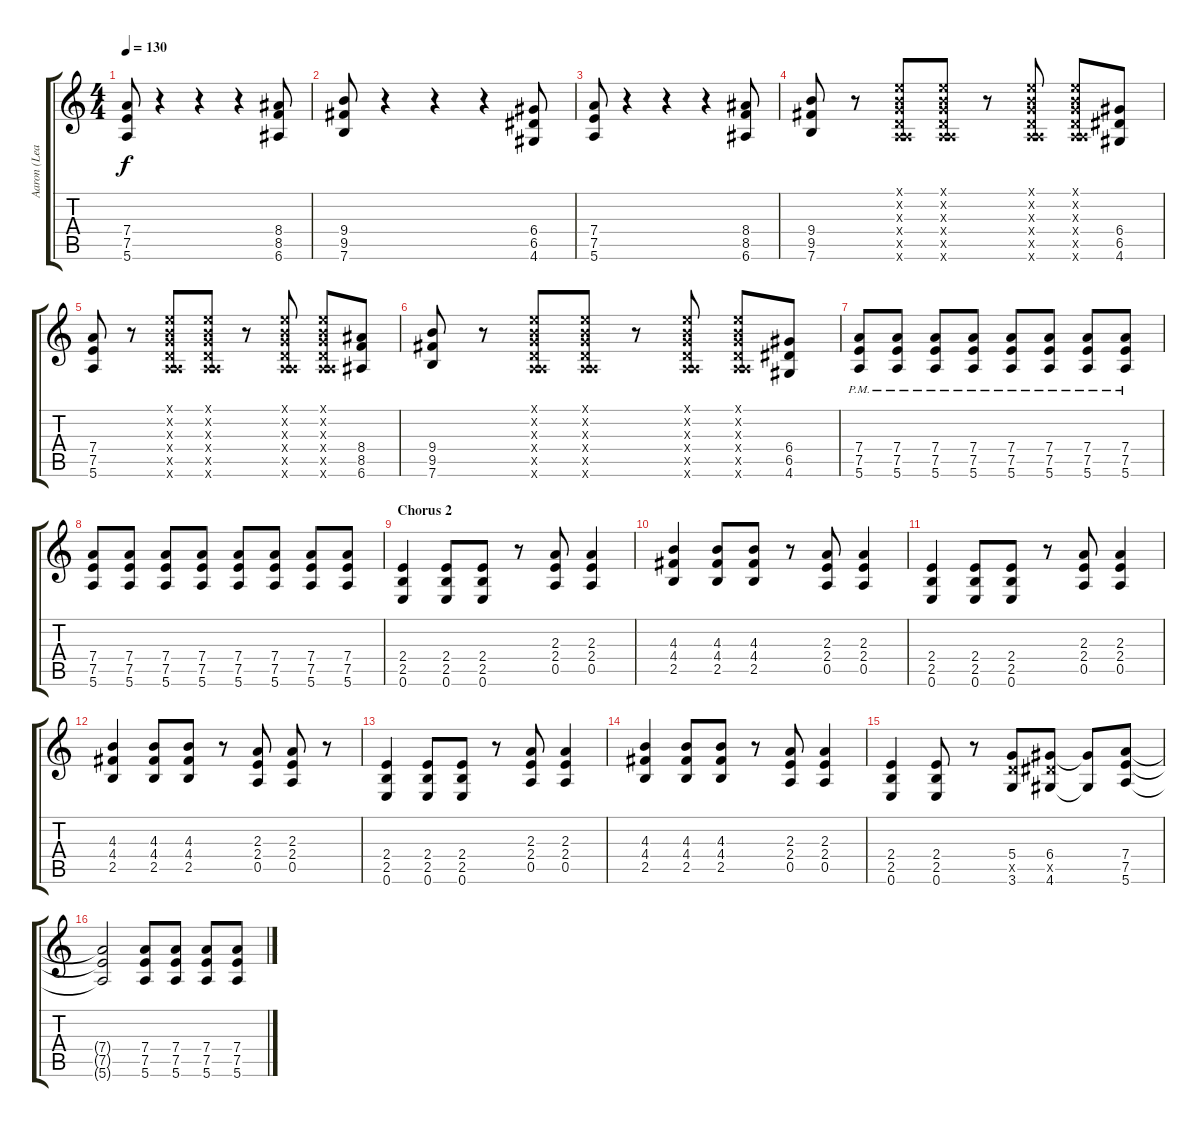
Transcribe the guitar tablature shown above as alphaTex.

\track ("Aaron (Lead Guitar)" "Aaron (Lea") {instrument distortionguitar}
\staff {score tabs}
\tuning (E4 B3 G3 D3 A2 E2) {hide}
\ts (4 4)
\tempo 130
\clef g2
\ks c
(7.4 7.5 5.6).8{dy f} r.4 r.4 r.4 (8.4 8.5 6.6).8 |
(9.4 9.5 7.6).8 r.4 r.4 r.4 (6.4 6.5 4.6).8 |
(7.4 7.5 5.6).8 r.4 r.4 r.4 (8.4 8.5 6.6).8 |
(9.4 9.5 7.6).8 r.8 (0.1{x} 0.2{x} 0.3{x} 0.4{x} 0.5{x} 5.6{x}).8 (0.1{x} 0.2{x} 0.3{x} 0.4{x} 0.5{x} 5.6{x}).8 r.8 (0.1{x} 0.2{x} 0.3{x} 0.4{x} 0.5{x} 5.6{x}).8 (0.1{x} 0.2{x} 0.3{x} 0.4{x} 0.5{x} 5.6{x}).8 (6.4 6.5 4.6).8 |
(7.4 7.5 5.6).8 r.8 (0.1{x} 0.2{x} 0.3{x} 0.4{x} 0.5{x} 5.6{x}).8 (0.1{x} 0.2{x} 0.3{x} 0.4{x} 0.5{x} 5.6{x}).8 r.8 (0.1{x} 0.2{x} 0.3{x} 0.4{x} 0.5{x} 5.6{x}).8 (0.1{x} 0.2{x} 0.3{x} 0.4{x} 0.5{x} 5.6{x}).8 (8.4 8.5 6.6).8 |
(9.4 9.5 7.6).8 r.8 (0.1{x} 0.2{x} 0.3{x} 0.4{x} 0.5{x} 5.6{x}).8 (0.1{x} 0.2{x} 0.3{x} 0.4{x} 0.5{x} 5.6{x}).8 r.8 (0.1{x} 0.2{x} 0.3{x} 0.4{x} 0.5{x} 5.6{x}).8 (0.1{x} 0.2{x} 0.3{x} 0.4{x} 0.5{x} 5.6{x}).8 (6.4 6.5 4.6).8 |
(7.4 7.5{pm} 5.6{pm}).8 (7.4 7.5{pm} 5.6{pm}).8 (7.4 7.5{pm} 5.6{pm}).8 (7.4 7.5{pm} 5.6{pm}).8 (7.4 7.5 5.6{pm}).8 (7.4 7.5 5.6{pm}).8 (7.4 7.5 5.6{pm}).8 (7.4 7.5 5.6{pm}).8 |
(7.4 7.5 5.6).8 (7.4 7.5 5.6).8 (7.4 7.5 5.6).8 (7.4 7.5 5.6).8 (7.4 7.5 5.6).8 (7.4 7.5 5.6).8 (7.4 7.5 5.6).8 (7.4 7.5 5.6).8 |
\section ("" "Chorus 2")
(2.4 2.5 0.6).4 (2.4 2.5 0.6).8 (2.4 2.5 0.6).8 r.8 (2.3 2.4 0.5).8 (2.3 2.4 0.5).4 |
(4.3 4.4 2.5).4 (4.3 4.4 2.5).8 (4.3 4.4 2.5).8 r.8 (2.3 2.4 0.5).8 (2.3 2.4 0.5).4 |
(2.4 2.5 0.6).4 (2.4 2.5 0.6).8 (2.4 2.5 0.6).8 r.8 (2.3 2.4 0.5).8 (2.3 2.4 0.5).4 |
(4.3 4.4 2.5).4 (4.3 4.4 2.5).8 (4.3 4.4 2.5).8 r.8 (2.3 2.4 0.5).8 (2.3 2.4 0.5).8 r.8 |
(2.4 2.5 0.6).4 (2.4 2.5 0.6).8 (2.4 2.5 0.6).8 r.8 (2.3 2.4 0.5).8 (2.3 2.4 0.5).4 |
(4.3 4.4 2.5).4 (4.3 4.4 2.5).8 (4.3 4.4 2.5).8 r.8 (2.3 2.4 0.5).8 (2.3 2.4 0.5).4 |
(2.4 2.5 0.6).4 (2.4 2.5 0.6).8 r.8 (5.4 5.5{x} 3.6).8 (6.4 6.5{x} 4.6).8 (6.4{t} 4.6{t}).8 (7.4 7.5 5.6).8 |
(7.4{t} 7.5{t} 5.6{t}).2 (7.4 7.5 5.6).8 (7.4 7.5 5.6).8 (7.4 7.5 5.6).8 (7.4 7.5 5.6).8
